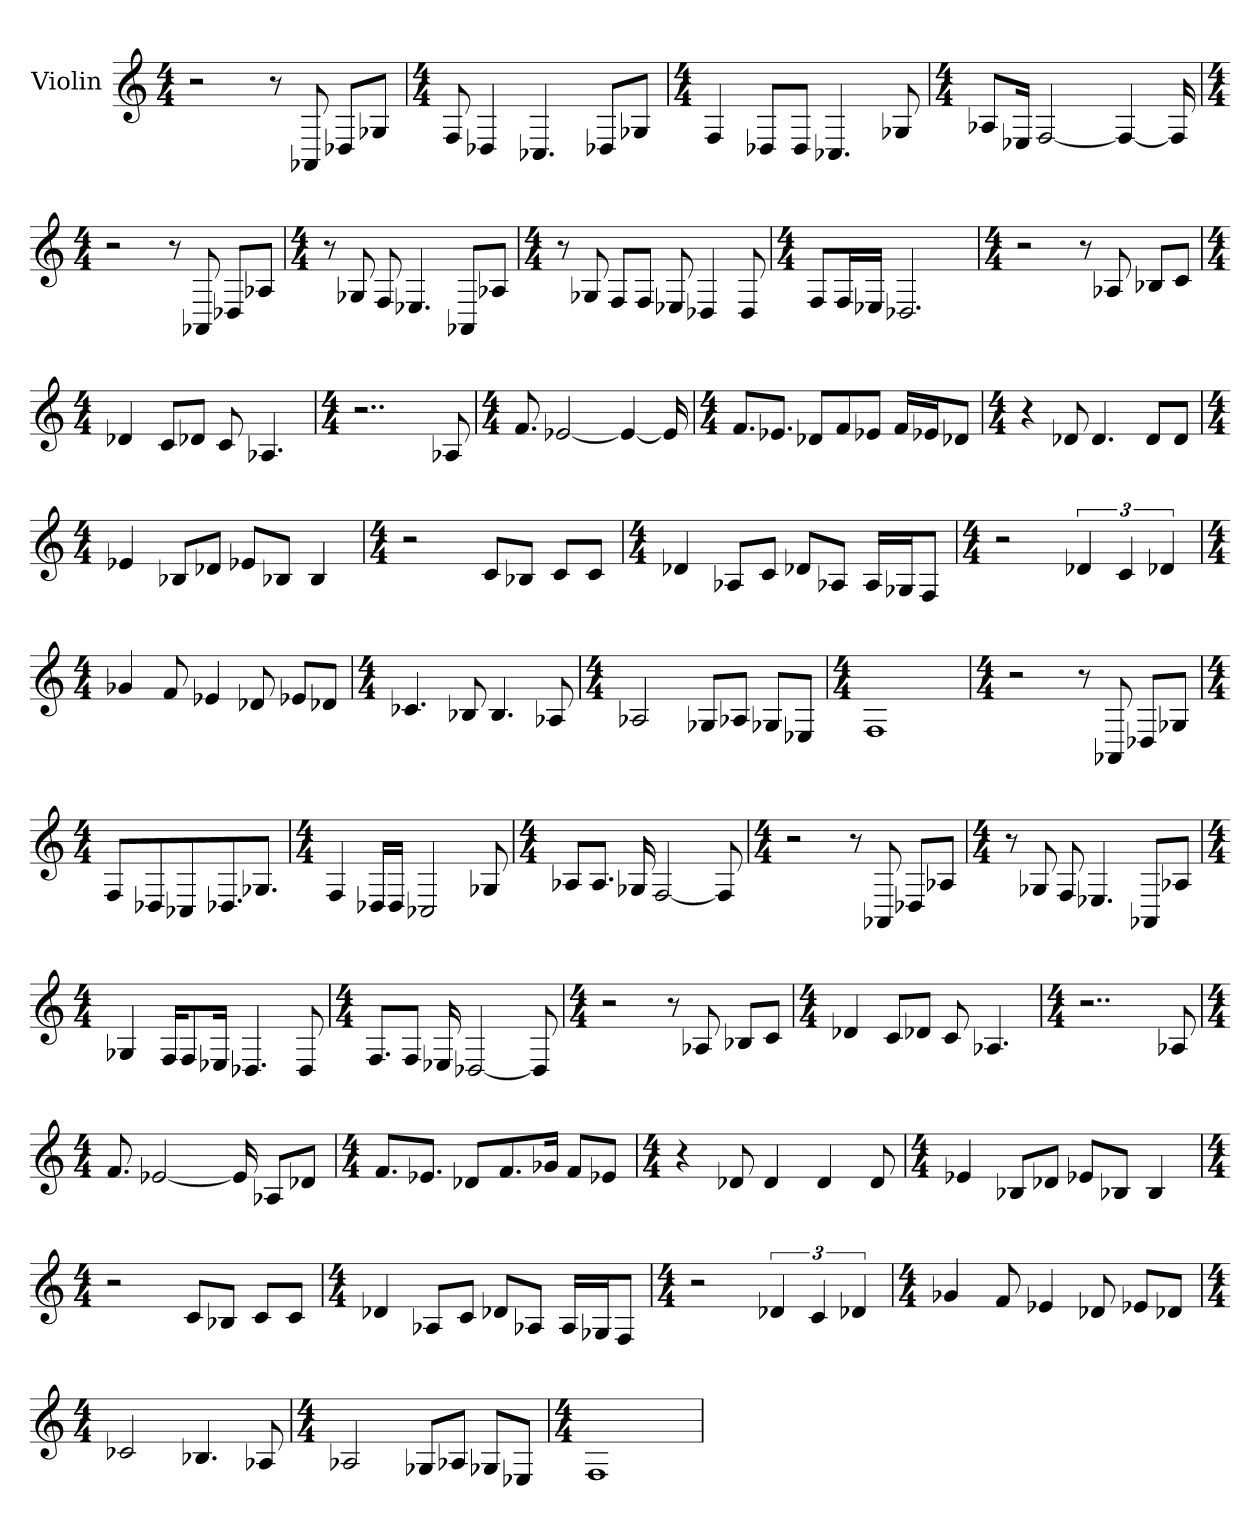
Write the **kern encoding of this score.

**kern
*part1
*staff1
*I"Violin
*I'Vln
*M4/4
=
2r
8r
8AA-X
8D-XL
8G-XJ
=
*M4/4
8F
4D-X
4.C-X
8D-XL
8G-XJ
=
*M4/4
4F
8D-XL
8D-J
4.C-X
8G-X
=
*M4/4
8A-XL
16E-XJk
[2F
4F_
16F]
=
*M4/4
2r
8r
8AA-X
8D-XL
8A-XJ
=
*M4/4
8r
8G-X
8F
4.E-X
8AA-XL
8A-XJ
=
*M4/4
8r
8G-X
8FL
8FJ
8E-X
4D-X
8D-
=
*M4/4
8FL
16FL
16E-XJJ
2.D-X
=
*M4/4
2r
8r
8A-X
8B-XL
8cJ
=
*M4/4
4d-X
8cL
8d-XJ
8c
4.A-X
=
*M4/4
2..r
8A-X
=
*M4/4
8.f
[2e-X
4e-_
16e-]
=
*M4/4
8.fL
8.e-XJ
8d-XL
8f
8e-XJ
16fLL
16e-XJ
8d-XJ
=
*M4/4
4r
8d-X
4.d-
8d-L
8d-J
=
*M4/4
4e-X
8B-XL
8d-XJ
8e-XL
8B-XJ
4B-
=
*M4/4
2r
8cL
8B-XJ
8cL
8cJ
=
*M4/4
4d-X
8A-XL
8cJ
8d-XL
8A-XJ
16A-LL
16G-XJ
8FJ
=
*M4/4
2r
6d-X
6c
6d-X
=
*M4/4
4g-X
8f
4e-X
8d-X
8e-XL
8d-XJ
=
*M4/4
4.c-X
8B-X
4.B-
8A-X
=
*M4/4
2A-X
8G-XL
8A-XJ
8G-XL
8E-XJ
=
*M4/4
1F
=
*M4/4
2r
8r
8AA-X
8D-XL
8G-XJ
=
*M4/4
4F
8D-X
4C-X
8.D-X
8.G-XJ
=
*M4/4
4F
16D-XLL
16D-JJ
2C-X
8G-X
=
*M4/4
8A-XL
8.A-J
16G-X
[2F
8F]
=
*M4/4
2r
8r
8AA-X
8D-XL
8A-XJ
=
*M4/4
8r
8G-X
8F
4.E-X
8AA-XL
8A-XJ
=
*M4/4
4G-X
16FKL
8F
16E-XJk
4.D-X
8D-
=
*M4/4
8.FL
8FJ
16E-X
[2D-X
8D-]
=
*M4/4
2r
8r
8A-X
8B-XL
8cJ
=
*M4/4
4d-X
8cL
8d-XJ
8c
4.A-X
=
*M4/4
2..r
8A-X
=
*M4/4
8.f
[2e-X
16e-]
8A-XL
8d-XJ
=
*M4/4
8.fL
8.e-XJ
8d-XL
8.f
16g-XJk
8fL
8e-XJ
=
*M4/4
4r
8d-X
4d-
4d-
8d-
=
*M4/4
4e-X
8B-XL
8d-XJ
8e-XL
8B-XJ
4B-
=
*M4/4
2r
8cL
8B-XJ
8cL
8cJ
=
*M4/4
4d-X
8A-XL
8cJ
8d-XL
8A-XJ
16A-LL
16G-XJ
8FJ
=
*M4/4
2r
6d-X
6c
6d-X
=
*M4/4
4g-X
8f
4e-X
8d-X
8e-XL
8d-XJ
=
*M4/4
2c-X
4.B-X
8A-X
=
*M4/4
2A-X
8G-XL
8A-XJ
8G-XL
8E-XJ
=
*M4/4
1F
=
*-
